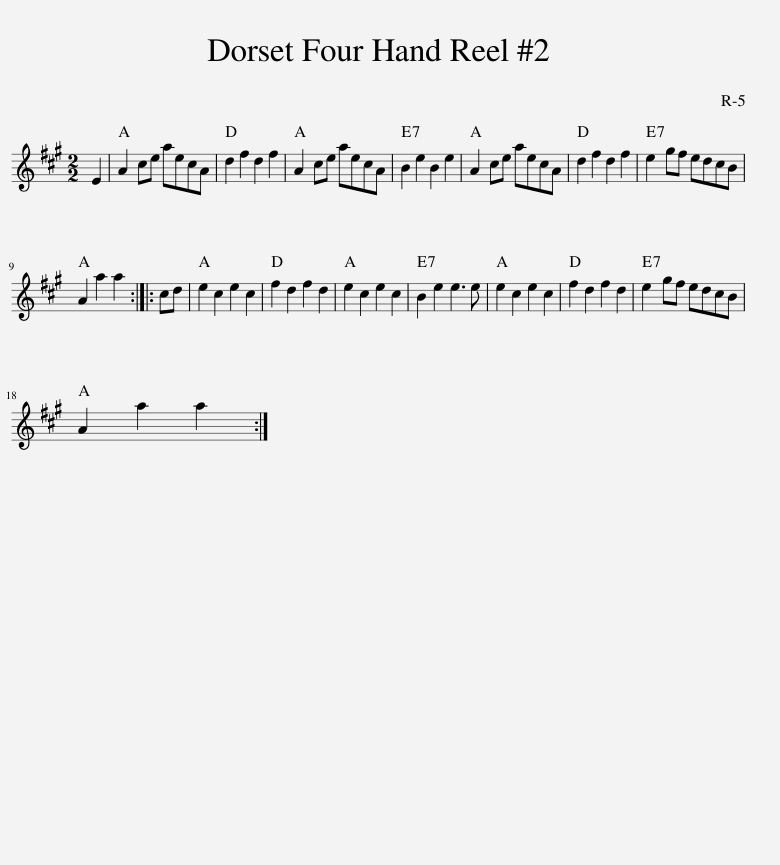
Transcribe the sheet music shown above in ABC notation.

X:1
L:1/8
M:2/2
I:linebreak $
K:A
V:1 treble
V:1
 E2 | A2 ce aecA | d2 f2 d2 f2 | A2 ce aecA | B2 e2 B2 e2 | %5
 A2 ce aecA | d2 f2 d2 f2 | e2 gf edcB |$ A2 a2 a2 :: cd | %10
 e2 c2 e2 c2 | f2 d2 f2 d2 | e2 c2 e2 c2 | B2 e2 e3 e | e2 c2 e2 c2 | %15
 f2 d2 f2 d2 | e2 gf edcB |$ A2 a2 a2 :| %18
